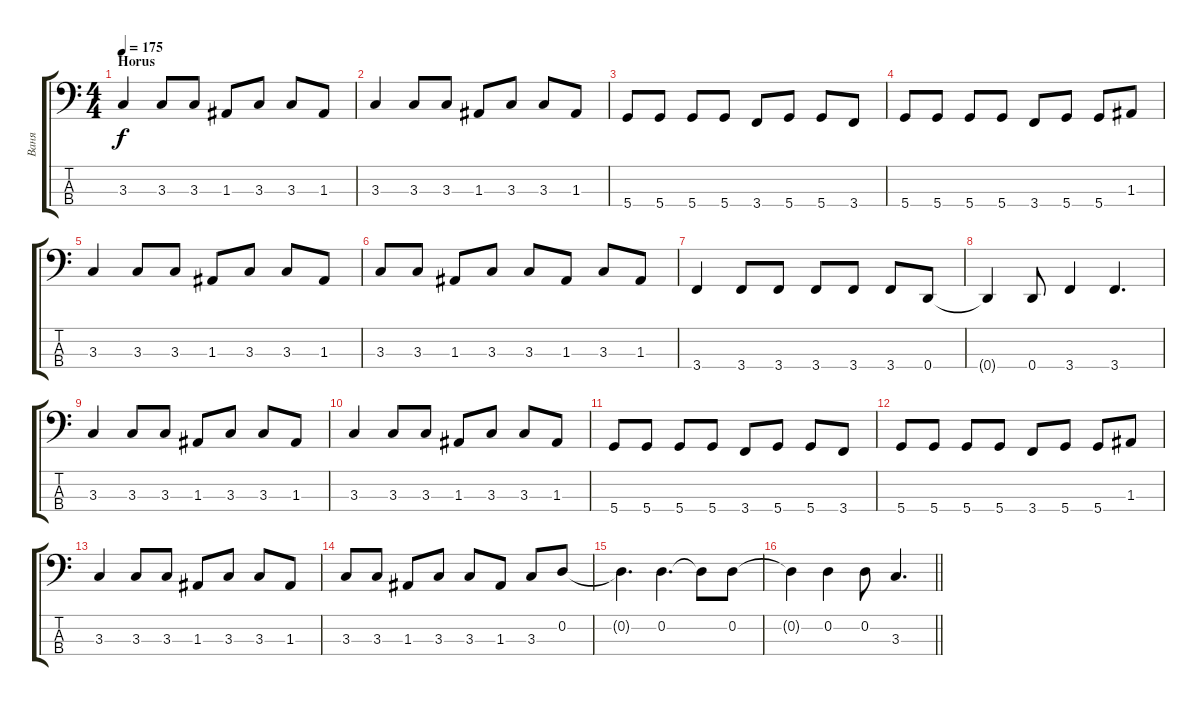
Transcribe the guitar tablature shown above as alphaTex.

\track ("Ваня" "Ваня") {instrument electricbasspick}
\staff {score tabs}
\tuning (G2 D2 A1 D1) {hide}
\ts (4 4)
\section ("" "Horus")
\tempo 175
\clef f4
\ks c
3.3.4{dy f} 3.3.8 3.3.8 1.3.8 3.3.8 3.3.8 1.3.8 |
3.3.4 3.3.8 3.3.8 1.3.8 3.3.8 3.3.8 1.3.8 |
5.4.8 5.4.8 5.4.8 5.4.8 3.4.8 5.4.8 5.4.8 3.4.8 |
5.4.8 5.4.8 5.4.8 5.4.8 3.4.8 5.4.8 5.4.8 1.3.8 |
3.3.4 3.3.8 3.3.8 1.3.8 3.3.8 3.3.8 1.3.8 |
3.3.8 3.3.8 1.3.8 3.3.8 3.3.8 1.3.8 3.3.8 1.3.8 |
3.4.4 3.4.8 3.4.8 3.4.8 3.4.8 3.4.8 0.4.8 |
0.4{t}.4 0.4.8 3.4.4 3.4.4{d} |
3.3.4 3.3.8 3.3.8 1.3.8 3.3.8 3.3.8 1.3.8 |
3.3.4 3.3.8 3.3.8 1.3.8 3.3.8 3.3.8 1.3.8 |
5.4.8 5.4.8 5.4.8 5.4.8 3.4.8 5.4.8 5.4.8 3.4.8 |
5.4.8 5.4.8 5.4.8 5.4.8 3.4.8 5.4.8 5.4.8 1.3.8 |
3.3.4 3.3.8 3.3.8 1.3.8 3.3.8 3.3.8 1.3.8 |
3.3.8 3.3.8 1.3.8 3.3.8 3.3.8 1.3.8 3.3.8 0.2.8 |
0.2{t}.4{d} 0.2.4{d} 0.2{t}.8 0.2.8 |
\barLineRight lightlight
0.2{t}.4 0.2.4 0.2.8 3.3.4{d}
